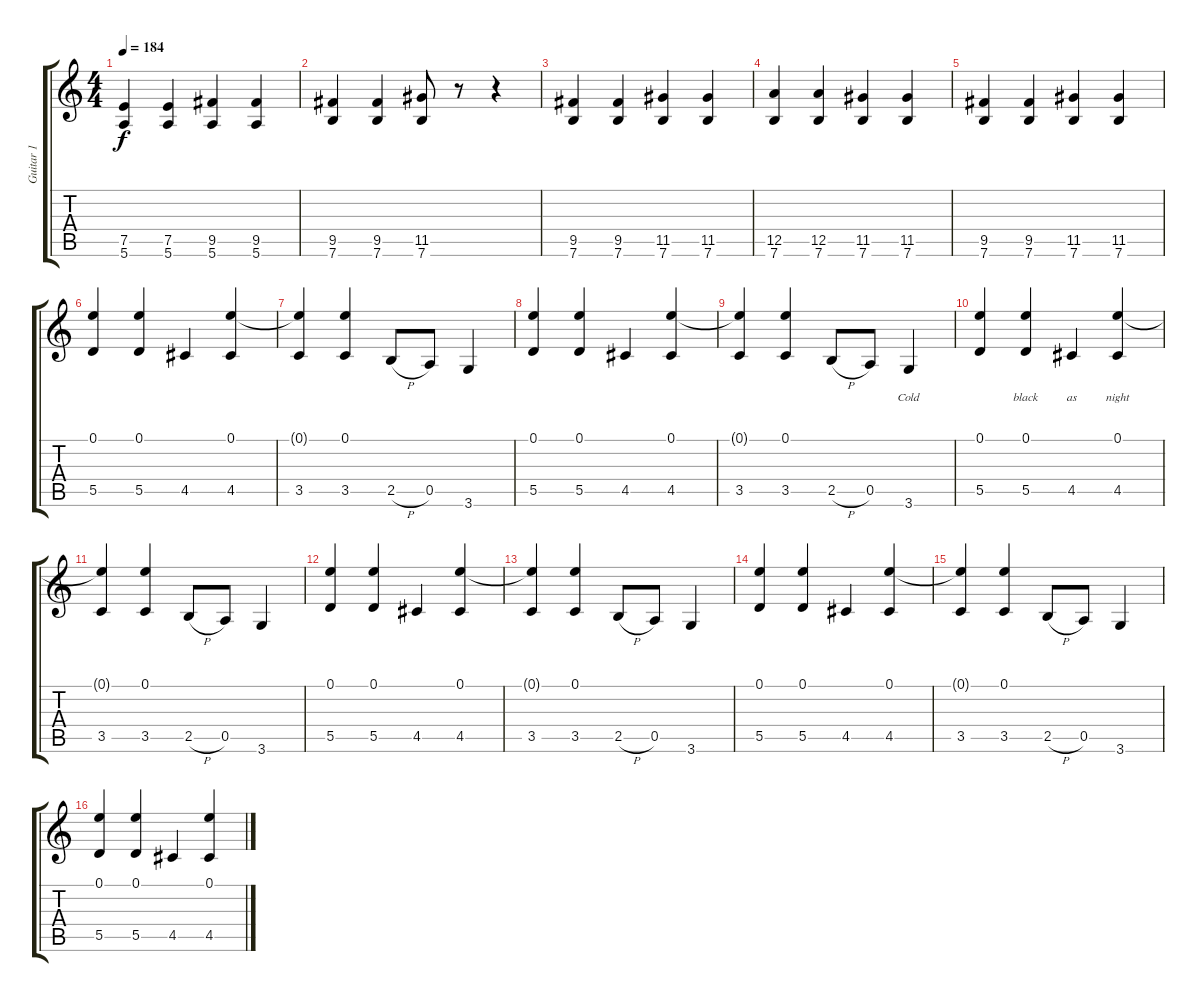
\track ("Guitar 1" "Guitar 1") {instrument acousticguitarsteel}
\staff {score tabs}
\tuning (E4 B3 G3 D3 A2 E2) {hide}
\ts (4 4)
\tempo 184
\clef g2
\ks c
(7.5 5.6).4{lyrics (0 "") lyrics (1 "") lyrics (2 "") lyrics (3 "") lyrics (4 "") dy f} (7.5 5.6).4{lyrics (0 "") lyrics (1 "") lyrics (2 "") lyrics (3 "") lyrics (4 "")} (9.5 5.6).4{lyrics (0 "") lyrics (1 "") lyrics (2 "") lyrics (3 "") lyrics (4 "")} (9.5 5.6).4{lyrics (0 "") lyrics (1 "") lyrics (2 "") lyrics (3 "") lyrics (4 "")} |
(9.5 7.6).4{lyrics (0 "") lyrics (1 "") lyrics (2 "") lyrics (3 "") lyrics (4 "")} (9.5 7.6).4{lyrics (0 "") lyrics (1 "") lyrics (2 "") lyrics (3 "") lyrics (4 "")} (11.5 7.6).8{lyrics (0 "") lyrics (1 "") lyrics (2 "") lyrics (3 "") lyrics (4 "")} r.8 r.4 |
(9.5 7.6).4{lyrics (0 "") lyrics (1 "") lyrics (2 "") lyrics (3 "") lyrics (4 "")} (9.5 7.6).4{lyrics (0 "") lyrics (1 "") lyrics (2 "") lyrics (3 "") lyrics (4 "")} (11.5 7.6).4{lyrics (0 "") lyrics (1 "") lyrics (2 "") lyrics (3 "") lyrics (4 "")} (11.5 7.6).4{lyrics (0 "") lyrics (1 "") lyrics (2 "") lyrics (3 "") lyrics (4 "")} |
(12.5 7.6).4{lyrics (0 "") lyrics (1 "") lyrics (2 "") lyrics (3 "") lyrics (4 "")} (12.5 7.6).4{lyrics (0 "") lyrics (1 "") lyrics (2 "") lyrics (3 "") lyrics (4 "")} (11.5 7.6).4{lyrics (0 "") lyrics (1 "") lyrics (2 "") lyrics (3 "") lyrics (4 "")} (11.5 7.6).4{lyrics (0 "") lyrics (1 "") lyrics (2 "") lyrics (3 "") lyrics (4 "")} |
(9.5 7.6).4{lyrics (0 "") lyrics (1 "") lyrics (2 "") lyrics (3 "") lyrics (4 "")} (9.5 7.6).4{lyrics (0 "") lyrics (1 "") lyrics (2 "") lyrics (3 "") lyrics (4 "")} (11.5 7.6).4{lyrics (0 "") lyrics (1 "") lyrics (2 "") lyrics (3 "") lyrics (4 "")} (11.5 7.6).4{lyrics (0 "") lyrics (1 "") lyrics (2 "") lyrics (3 "") lyrics (4 "")} |
(0.1 5.5).4{lyrics (0 "") lyrics (1 "") lyrics (2 "") lyrics (3 "") lyrics (4 "")} (0.1 5.5).4{lyrics (0 "") lyrics (1 "") lyrics (2 "") lyrics (3 "") lyrics (4 "")} 4.5.4{lyrics (0 "") lyrics (1 "") lyrics (2 "") lyrics (3 "") lyrics (4 "")} (0.1 4.5).4{lyrics (0 "") lyrics (1 "") lyrics (2 "") lyrics (3 "") lyrics (4 "")} |
(0.1{t} 3.5).4{lyrics (0 "") lyrics (1 "") lyrics (2 "") lyrics (3 "") lyrics (4 "")} (0.1 3.5).4{lyrics (0 "") lyrics (1 "") lyrics (2 "") lyrics (3 "") lyrics (4 "")} 2.5{h}.8{lyrics (0 "") lyrics (1 "") lyrics (2 "") lyrics (3 "") lyrics (4 "")} 0.5.8{lyrics (0 "") lyrics (1 "") lyrics (2 "") lyrics (3 "") lyrics (4 "")} 3.6.4{lyrics (0 "") lyrics (1 "") lyrics (2 "") lyrics (3 "") lyrics (4 "")} |
(0.1 5.5).4{lyrics (0 "") lyrics (1 "") lyrics (2 "") lyrics (3 "") lyrics (4 "")} (0.1 5.5).4{lyrics (0 "") lyrics (1 "") lyrics (2 "") lyrics (3 "") lyrics (4 "")} 4.5.4{lyrics (0 "") lyrics (1 "") lyrics (2 "") lyrics (3 "") lyrics (4 "")} (0.1 4.5).4{lyrics (0 "") lyrics (1 "") lyrics (2 "") lyrics (3 "") lyrics (4 "")} |
(0.1{t} 3.5).4{lyrics (0 "") lyrics (1 "") lyrics (2 "") lyrics (3 "") lyrics (4 "")} (0.1 3.5).4{lyrics (0 "") lyrics (1 "") lyrics (2 "") lyrics (3 "") lyrics (4 "")} 2.5{h}.8{lyrics (0 "") lyrics (1 "") lyrics (2 "") lyrics (3 "") lyrics (4 "")} 0.5.8{lyrics (0 "") lyrics (1 "") lyrics (2 "") lyrics (3 "") lyrics (4 "")} 3.6.4{lyrics (0 "Cold") lyrics (1 "") lyrics (2 "") lyrics (3 "") lyrics (4 "")} |
(0.1 5.5).4{lyrics (0 "") lyrics (1 "") lyrics (2 "") lyrics (3 "") lyrics (4 "")} (0.1 5.5).4{lyrics (0 "black") lyrics (1 "") lyrics (2 "") lyrics (3 "") lyrics (4 "")} 4.5.4{lyrics (0 "as") lyrics (1 "") lyrics (2 "") lyrics (3 "") lyrics (4 "")} (0.1 4.5).4{lyrics (0 "night") lyrics (1 "") lyrics (2 "") lyrics (3 "") lyrics (4 "")} |
(0.1{t} 3.5).4{lyrics (0 "") lyrics (1 "") lyrics (2 "") lyrics (3 "") lyrics (4 "")} (0.1 3.5).4 2.5{h}.8 0.5.8 3.6.4 |
(0.1 5.5).4 (0.1 5.5).4 4.5.4 (0.1 4.5).4 |
(0.1{t} 3.5).4 (0.1 3.5).4 2.5{h}.8 0.5.8 3.6.4 |
(0.1 5.5).4 (0.1 5.5).4 4.5.4 (0.1 4.5).4 |
(0.1{t} 3.5).4 (0.1 3.5).4 2.5{h}.8 0.5.8 3.6.4 |
(0.1 5.5).4 (0.1 5.5).4 4.5.4 (0.1 4.5).4
